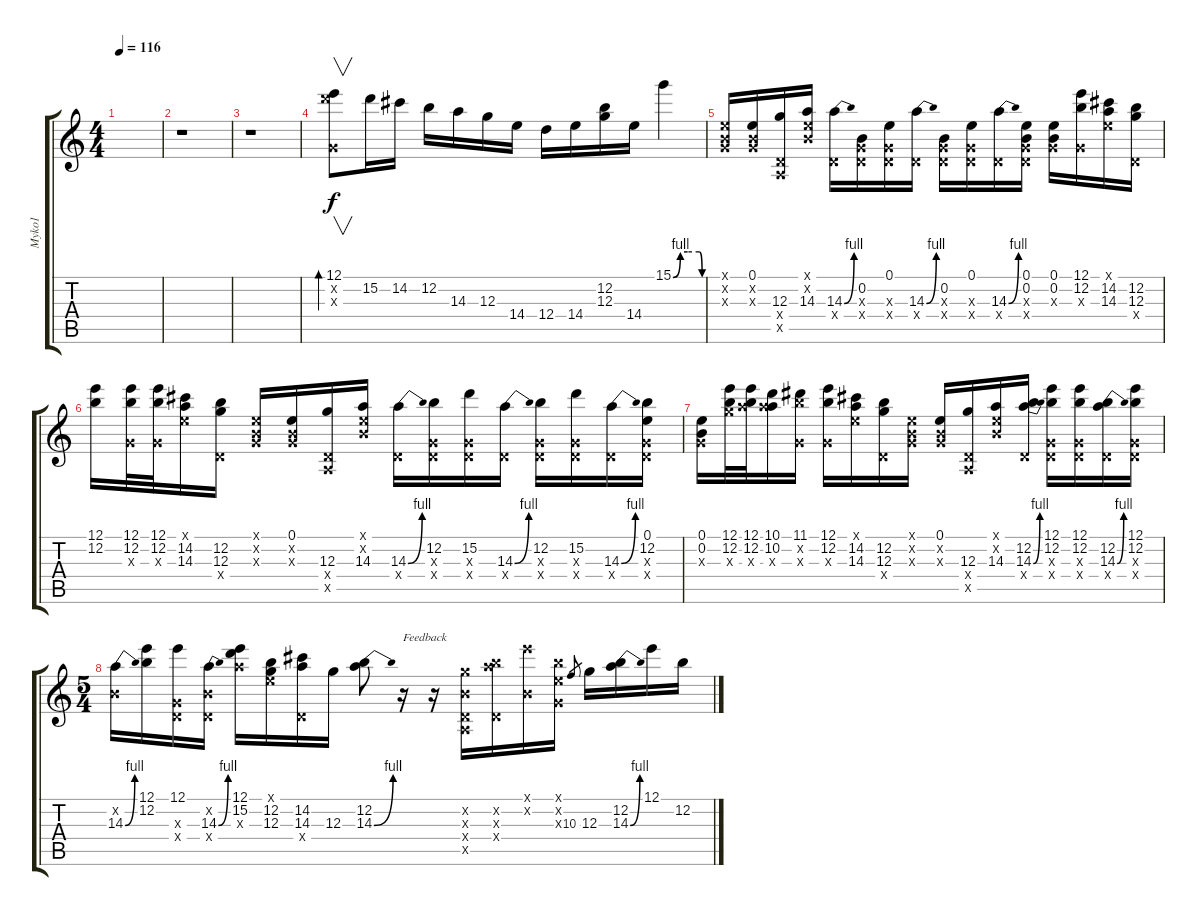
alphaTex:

\track ("Myko1" "Myko1") {instrument overdrivenguitar}
\staff {score tabs}
\tuning (E4 B3 G3 D3 A2 E2) {hide}
\ts (4 4)
\tempo 116
\clef g2
\ks c
|
r.1{volume 7} |
r.1 |
(12.1 15.2{x} 0.3{x}).8{v bd 120 volume 16} 15.2.16 14.2.16 12.2.16 14.3.16 12.3.16 14.4.16 12.4.16 14.4.16 (12.2 12.3).16 14.4.16 15.1{be (custom 0 0 15 4 30 4 54 4 60 0)}.4 |
(0.1{x} 0.2{x} 0.3{x}).16 (0.1 0.2{x} 0.3{x}).16 (12.3 0.4{x} 0.5{x}).16 (0.1{x} 0.2{x} 14.3).16 (14.3{be (bend 0 0 60 4)} 0.4{x}).16 (0.2 0.3{x} 0.4{x}).16 (0.1 0.3{x} 0.4{x}).16 (14.3{be (bend 0 0 60 4)} 0.4{x}).16 (0.2 0.3{x} 0.4{x}).16 (0.1 0.3{x} 0.4{x}).16 (14.3{be (bend 0 0 60 4)} 0.4{x}).16 (0.1 0.2 0.3{x} 0.4{x}).16 (0.1 0.2 0.3{x}).16 (12.1 12.2 0.3{x}).16 (0.1{x} 14.2 14.3).16 (12.2 12.3 0.4{x}).16 |
(12.1 12.2).16 (12.1 12.2 0.3{x}).32 (12.1 12.2 0.3{x}).32 (0.1{x} 14.2 14.3).16 (12.2 12.3 0.4{x}).16 (0.1{x} 0.2{x} 0.3{x}).16 (0.1 0.2{x} 0.3{x}).16 (12.3 0.4{x} 0.5{x}).16 (0.1{x} 0.2{x} 14.3).16 (14.3{be (bend 0 0 60 4)} 0.4{x}).16 (12.2 0.3{x} 0.4{x}).16 (15.2 0.3{x} 0.4{x}).16 (14.3{be (bend 0 0 60 4)} 0.4{x}).16 (12.2 0.3{x} 0.4{x}).16 (15.2 0.3{x} 0.4{x}).16 (14.3{be (bend 0 0 60 4)} 0.4{x}).16 (0.1 12.2 0.3{x} 0.4{x}).16 |
(0.1 0.2 0.3{x}).16 (12.1 12.2 12.3{x}).32 (12.1 12.2 14.3{x}).32 (10.1 10.2 14.3{x}).16 (11.1 12.2{x} 0.3{x}).16 (12.1 12.2 0.3{x}).16 (0.1{x} 14.2 14.3).16 (12.2 12.3 0.4{x}).16 (0.1{x} 0.2{x} 0.3{x}).16 (0.1 0.2{x} 0.3{x}).16 (12.3 0.4{x} 0.5{x}).16 (0.1{x} 0.2{x} 14.3).16 (12.2 14.3{be (bend 0 0 60 4)} 0.4{x}).16 (12.1 12.2 0.3{x} 0.4{x}).16 (12.1 12.2 0.3{x} 0.4{x}).16 (12.2 14.3{be (bend 0 0 60 4)} 0.4{x}).16 (12.1 12.2 0.3{x} 0.4{x}).16 |
\ts (5 4)
(0.2{x} 14.3{be (bend 0 0 60 4)}).16 (12.1 12.2).16 (12.1 0.3{x} 0.4{x}).16 (0.2{x} 14.3{be (bend 0 0 60 4)} 0.4{x}).16 (12.1 15.2 14.3{x}).16 (0.1{x} 12.2 12.3).16 (14.2 14.3 0.4{x}).16 12.3.16 (12.2 14.3{be (bend 0 0 60 4)}).8 r.16{txt "Feedback"} r.16 (0.2{x} 12.3{x} 0.4{x} 0.5{x}).16 (12.2{x} 14.3{x} 0.4{x}).16 (12.1{x} 0.2{x}).16 (0.1{x} 12.2{x} 0.3{x}).16 10.3.8{gr} 12.3.16 (12.2 14.3{be (bend 0 0 60 4)}).16 12.1.16 12.2.16
